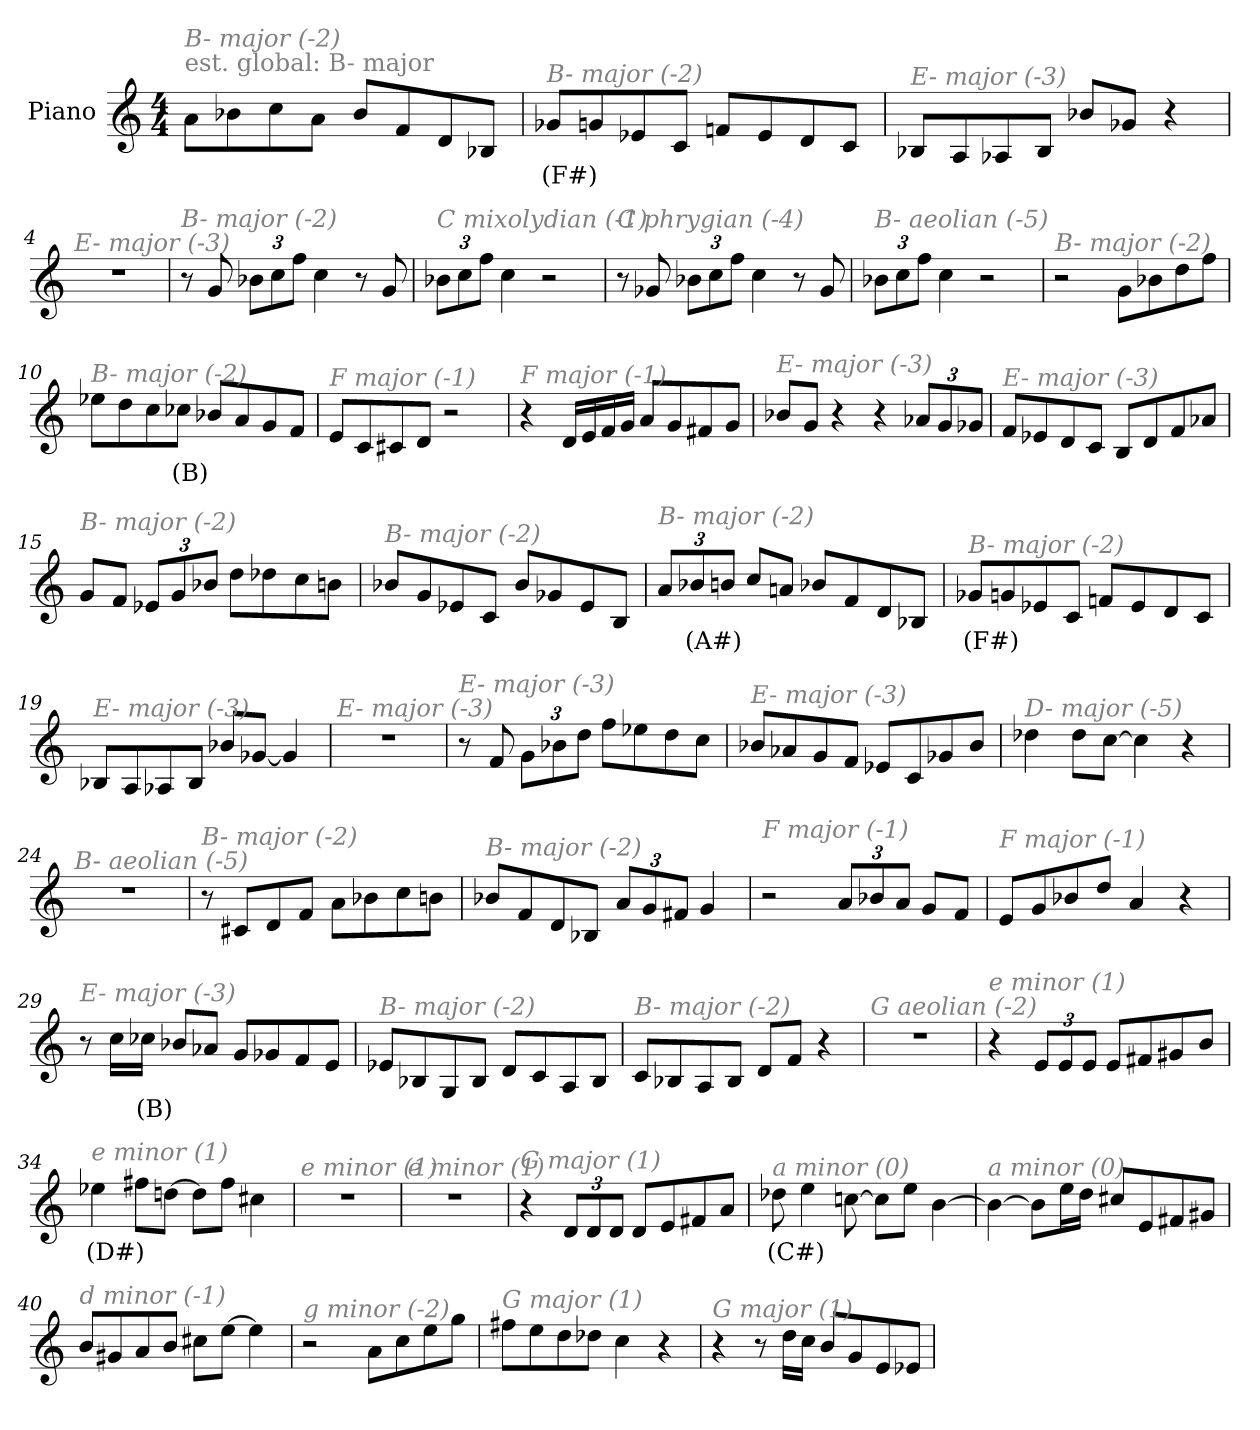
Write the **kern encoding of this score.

**kern	**text
*part1	*part1
*staff1	*staff1
*I"Piano	*
*I'Pno	*
*clefG2	*
*k[]	*
*M4/4	*
*MM308	*
=1	=1
!LO:TX:a:color=#808080:t=est. global&colon; B- major	!
!LO:TX:i:color=#808080:t=B- major (-2)	!
8a\L	.
8b-X\	.
8cc\	.
8a\J	.
8b-/L	.
8f/	.
8d/	.
8B-X/J	.
=2	=2
!LO:TX:i:color=#808080:t=B- major (-2)	!
8g-Xi/L	(F#)
8g/	.
8e-X/	.
8c/J	.
8fn/L	.
8e-/	.
8d/	.
8c/J	.
=3	=3
!LO:TX:i:color=#808080:t=E- major (-3)	!
8B-X/L	.
8A/	.
8A-X/	.
8B-/J	.
8b-X/L	.
8g-X/J	.
4r	.
=4	=4
!LO:TX:i:color=#808080:t=E- major (-3)	!
1r	.
!!LO:LB:g=z
=5	=5
!LO:TX:i:color=#808080:t=B- major (-2)	!
8r	.
8g/	.
*Xbrackettup	*
12b-X\L	.
12cc\	.
12ff\J	.
4cc\	.
8r	.
8g/	.
=6	=6
!LO:TX:i:color=#808080:t=C mixolydian (-1)	!
12b-X\L	.
12cc\	.
12ff\J	.
4cc\	.
2r	.
=7	=7
!LO:TX:i:color=#808080:t=C phrygian (-4)	!
8r	.
8g-X/	.
12b-X\L	.
12cc\	.
12ff\J	.
4cc\	.
8r	.
8g-/	.
=8	=8
!LO:TX:i:color=#808080:t=B- aeolian (-5)	!
12b-X\L	.
12cc\	.
12ff\J	.
4cc\	.
2r	.
=9	=9
!LO:TX:i:color=#808080:t=B- major (-2)	!
2r	.
8g\L	.
8b-X\	.
8dd\	.
8ff\J	.
!!LO:LB:g=z
=10	=10
!LO:TX:i:color=#808080:t=B- major (-2)	!
8ee-X\L	.
8dd\	.
8cc\	.
8cc-Xi\J	(B)
8b-X/L	.
8a/	.
8g/	.
8f/J	.
=11	=11
!LO:TX:i:color=#808080:t=F major (-1)	!
8e/L	.
8c/	.
8c#X/	.
8d/J	.
2r	.
=12	=12
!LO:TX:i:color=#808080:t=F major (-1)	!
4r	.
16d/LL	.
16e/	.
16f/	.
16g/JJ	.
8a/L	.
8g/	.
8f#X/	.
8g/J	.
=13	=13
!LO:TX:i:color=#808080:t=E- major (-3)	!
8b-X/L	.
8g/J	.
4r	.
4r	.
12a-X/L	.
12g/	.
12g-X/J	.
!!LO:LB:g=z
=14	=14
!LO:TX:i:color=#808080:t=E- major (-3)	!
8f/L	.
8e-X/	.
8d/	.
8c/J	.
8B/L	.
8d/	.
8f/	.
8a-X/J	.
=15	=15
!LO:TX:i:color=#808080:t=B- major (-2)	!
8g/L	.
8f/J	.
12e-X/L	.
12g/	.
12b-X/J	.
8dd\L	.
8dd-X\	.
8cc\	.
8bn\J	.
=16	=16
!LO:TX:i:color=#808080:t=B- major (-2)	!
8b-X/L	.
8g/	.
8e-X/	.
8c/J	.
8b-/L	.
8g-X/	.
8e-/	.
8B/J	.
=17	=17
!LO:TX:i:color=#808080:t=B- major (-2)	!
12a/L	.
12b-Xi/	(A#)
12b/J	.
8cc/L	.
8an/J	.
8b-X/L	.
8f/	.
8d/	.
8B-X/J	.
!!LO:LB:g=z
=18	=18
!LO:TX:i:color=#808080:t=B- major (-2)	!
8g-Xi/L	(F#)
8g/	.
8e-X/	.
8c/J	.
8fn/L	.
8e-/	.
8d/	.
8c/J	.
=19	=19
!LO:TX:i:color=#808080:t=E- major (-3)	!
8B-X/L	.
8A/	.
8A-X/	.
8B-/J	.
8b-X/L	.
[8g-X/J	.
4g-/]	.
=20	=20
!LO:TX:i:color=#808080:t=E- major (-3)	!
1r	.
=21	=21
!LO:TX:i:color=#808080:t=E- major (-3)	!
8r	.
8f/	.
12g\L	.
12b-X\	.
12dd\J	.
8ff\L	.
8ee-X\	.
8dd\	.
8cc\J	.
!!LO:LB:g=z
=22	=22
!LO:TX:i:color=#808080:t=E- major (-3)	!
8b-X/L	.
8a-X/	.
8g/	.
8f/J	.
8e-X/L	.
8c/	.
8g-X/	.
8b-/J	.
=23	=23
!LO:TX:i:color=#808080:t=D- major (-5)	!
4dd-X\	.
8dd-\L	.
[8cc\J	.
4cc\]	.
4r	.
=24	=24
!LO:TX:i:color=#808080:t=B- aeolian (-5)	!
1r	.
=25	=25
!LO:TX:i:color=#808080:t=B- major (-2)	!
8r	.
8c#X/L	.
8d/	.
8f/J	.
8a\L	.
8b-X\	.
8cc\	.
8bn\J	.
=26	=26
!LO:TX:i:color=#808080:t=B- major (-2)	!
8b-X/L	.
8f/	.
8d/	.
8B-X/J	.
12a/L	.
12g/	.
12f#X/J	.
4g/	.
!!LO:LB:g=z
=27	=27
!LO:TX:i:color=#808080:t=F major (-1)	!
2r	.
12a/L	.
12b-X/	.
12a/J	.
8g/L	.
8f/J	.
=28	=28
!LO:TX:i:color=#808080:t=F major (-1)	!
8e/L	.
8g/	.
8b-X/	.
8dd/J	.
4a/	.
4r	.
=29	=29
!LO:TX:i:color=#808080:t=E- major (-3)	!
8r	.
16cc\LL	.
16cc-Xi\JJ	(B)
8b-X/L	.
8a-X/J	.
8g/L	.
8g-X/	.
8f/	.
8e/J	.
=30	=30
!LO:TX:i:color=#808080:t=B- major (-2)	!
8e-X/L	.
8B-X/	.
8G/	.
8B-/J	.
8d/L	.
8c/	.
8A/	.
8B-/J	.
!!LO:LB:g=z
=31	=31
!LO:TX:i:color=#808080:t=B- major (-2)	!
8c/L	.
8B-X/	.
8A/	.
8B-/J	.
8d/L	.
8f/J	.
4r	.
=32	=32
!LO:TX:i:color=#808080:t=G aeolian (-2)	!
1r	.
=33	=33
!LO:TX:i:color=#808080:t=e minor (1)	!
4r	.
12e/L	.
12e/	.
12e/J	.
8e/L	.
8f#X/	.
8g#X/	.
8b/J	.
=34	=34
!LO:TX:i:color=#808080:t=e minor (1)	!
4ee-Xi\	(D#)
8ff#X\L	.
[8ddn\J	.
8dd\L]	.
8ff#\J	.
4cc#X\	.
=35	=35
!LO:TX:i:color=#808080:t=e minor (1)	!
1r	.
=36	=36
!LO:TX:i:color=#808080:t=e minor (1)	!
1r	.
!!LO:LB:g=z
=37	=37
!LO:TX:i:color=#808080:t=G major (1)	!
4r	.
12d/L	.
12d/	.
12d/J	.
8d/L	.
8e/	.
8f#X/	.
8a/J	.
=38	=38
!LO:TX:i:color=#808080:t=a minor (0)	!
8dd-Xi\	(C#)
4ee\	.
[8ccn\	.
8cc\L]	.
8ee\J	.
[4b\	.
=39	=39
!LO:TX:i:color=#808080:t=a minor (0)	!
4b\_	.
8b\L]	.
16ee\L	.
16dd\JJ	.
8cc#X/L	.
8e/	.
8f#X/	.
8g#X/J	.
=40	=40
!LO:TX:i:color=#808080:t=d minor (-1)	!
8b/L	.
8g#X/	.
8a/	.
8b/J	.
8cc#X\L	.
[8ee\J	.
4ee\]	.
!!LO:LB:g=z
=41	=41
!LO:TX:i:color=#808080:t=g minor (-2)	!
2r	.
8a\L	.
8cc\	.
8ee\	.
8gg\J	.
=42	=42
!LO:TX:i:color=#808080:t=G major (1)	!
8ff#X\L	.
8ee\	.
8dd\	.
8dd-X\J	.
4cc\	.
4r	.
=43	=43
!LO:TX:i:color=#808080:t=G major (1)	!
4r	.
8r	.
16dd\LL	.
16cc\JJ	.
8b/L	.
8g/	.
8e/	.
8e-X/J	.
=	=
*-	*-
